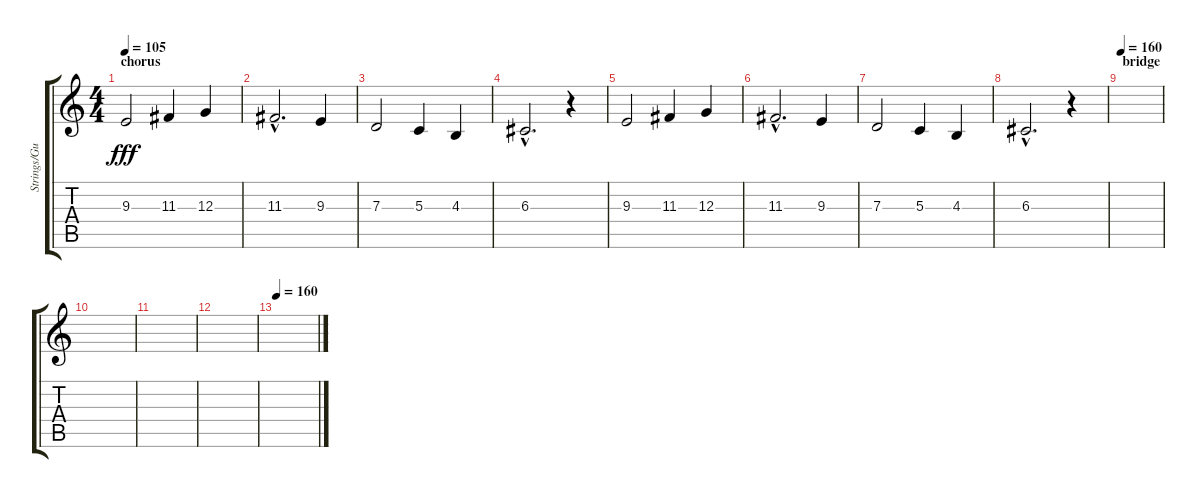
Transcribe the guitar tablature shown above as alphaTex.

\track ("Strings/Guit3" "Strings/Gu") {instrument stringensemble1}
\staff {score tabs}
\tuning (E4 B3 G3 D3 A2 E2) {hide}
\ts (4 4)
\section ("" "chorus")
\tempo 105
\clef g2
\ks c
9.3.2{dy fff} 11.3.4 12.3.4 |
11.3{hac}.2{d} 9.3.4 |
7.3.2 5.3.4 4.3.4 |
6.3{hac}.2{d} r.4 |
9.3.2 11.3.4 12.3.4 |
11.3{hac}.2{d} 9.3.4 |
7.3.2 5.3.4 4.3.4 |
6.3{hac}.2{d} r.4 |
\section ("" "bridge")
\tempo 160
|
|
|
|
\tempo 160
